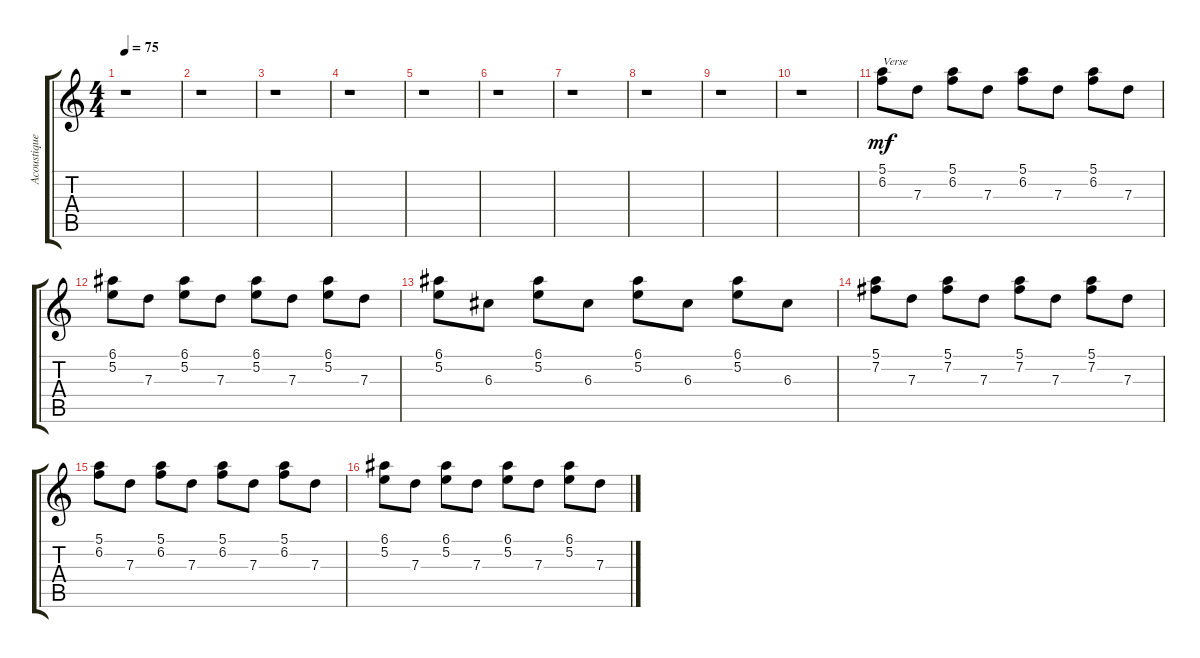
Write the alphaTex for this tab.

\track ("Acoustique" "Acoustique") {instrument acousticguitarsteel}
\staff {score tabs}
\tuning (E4 B3 G3 D3 A2 E2) {hide}
\ts (4 4)
\tempo 75
\clef g2
\ks c
r.1{dy f} |
r.1 |
r.1 |
r.1 |
r.1 |
r.1 |
r.1 |
r.1 |
r.1 |
r.1 |
(5.1 6.2).8{txt "Verse" dy mf} 7.3.8 (5.1 6.2).8 7.3.8 (5.1 6.2).8 7.3.8 (5.1 6.2).8 7.3.8 |
(6.1 5.2).8 7.3.8 (6.1 5.2).8 7.3.8 (6.1 5.2).8 7.3.8 (6.1 5.2).8 7.3.8 |
(6.1 5.2).8 6.3.8 (6.1 5.2).8 6.3.8 (6.1 5.2).8 6.3.8 (6.1 5.2).8 6.3.8 |
(5.1 7.2).8 7.3.8 (5.1 7.2).8 7.3.8 (5.1 7.2).8 7.3.8 (5.1 7.2).8 7.3.8 |
(5.1 6.2).8 7.3.8 (5.1 6.2).8 7.3.8 (5.1 6.2).8 7.3.8 (5.1 6.2).8 7.3.8 |
(6.1 5.2).8 7.3.8 (6.1 5.2).8 7.3.8 (6.1 5.2).8 7.3.8 (6.1 5.2).8 7.3.8
